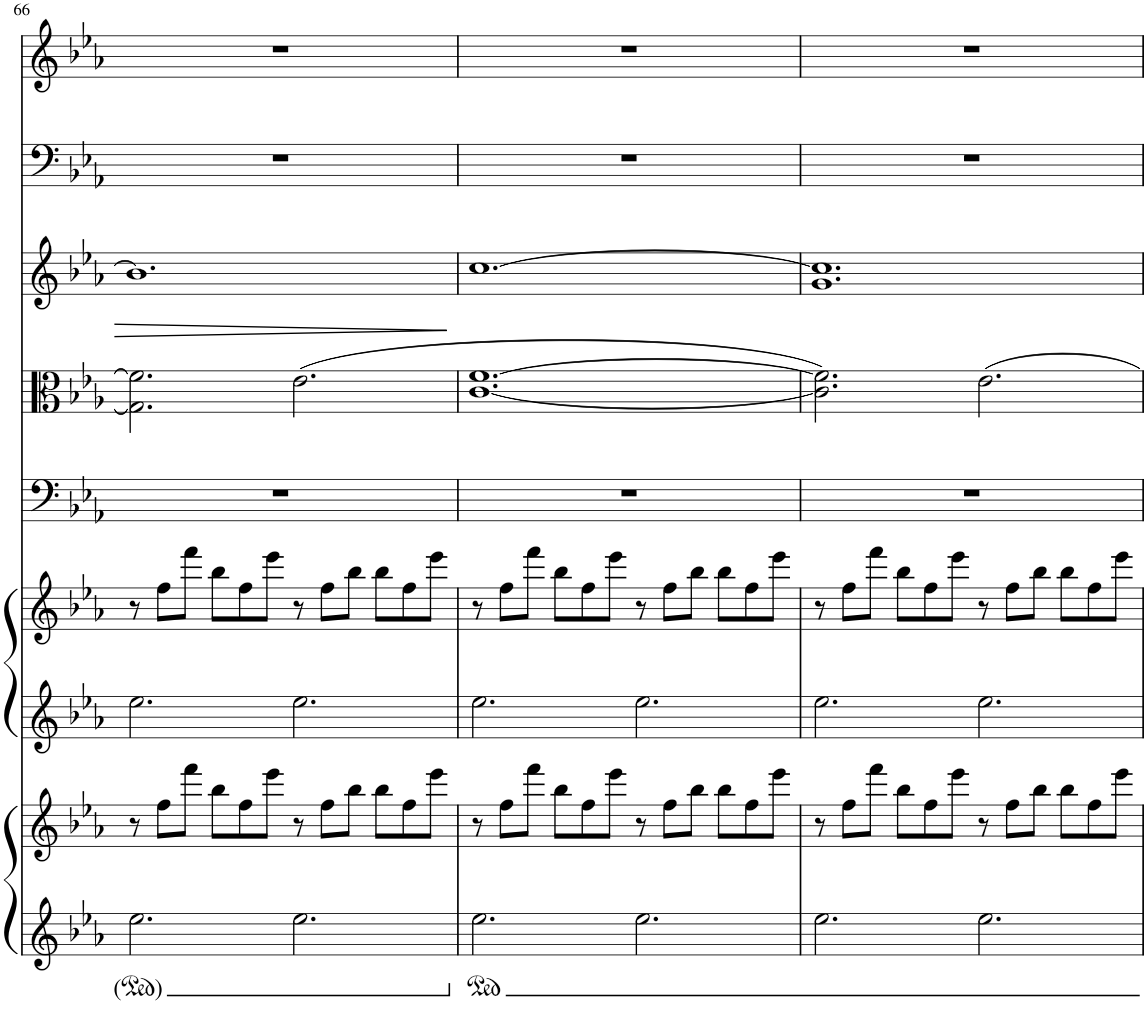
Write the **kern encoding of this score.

**kern	**kern	**kern	**kern	**kern	**kern	**kern	**kern	**kern
*part7	*part7	*part6	*part6	*part5	*part4	*part3	*part2	*part1
*staff9	*staff8	*staff7	*staff6	*staff5	*staff4	*staff3	*staff2	*staff1
*I"Piano	*	*I"Harp	*	*I"Violoncello	*I"Viola	*I"Women	*I"Bassoon	*I"Oboe
*I'Pno	*	*I'Hp	*	*I'Vc	*I'Vla	*	*I'Bsn	*I'Ob
!!LO:PB:g=z
*clefF4	*clefG2	*clefF4	*clefG2	*clefF4	*clefC3	*clefG2	*clefF4	*clefG2
*k[b-e-a-]	*k[b-e-a-]	*k[b-e-a-]	*k[b-e-a-]	*k[b-e-a-]	*k[b-e-a-]	*k[b-e-a-]	*k[b-e-a-]	*k[b-e-a-]
*M12/8	*M12/8	*M12/8	*M12/8	*M12/8	*M12/8	*M12/8	*M12/8	*M12/8
=66	=66	=66	=66	=66	=66	=66	=66	=66
2.ee-\	8r	2.ee-\	8r	1.r	2.G\] 2.f\]	1.b-]	1.r	1.r
.	8ff\L	.	8ff\L	.	.	.	.	.
.	8fff\J	.	8fff\J	.	.	.	.	.
.	8bb-\L	.	8bb-\L	.	.	.	.	.
.	8ff\	.	8ff\	.	.	.	.	.
.	8eee-\J	.	8eee-\J	.	.	.	.	.
2.ee-\	8r	2.ee-\	8r	.	(2.e-\	.	.	.
.	8ff\L	.	8ff\L	.	.	.	.	.
.	8bb-\J	.	8bb-\J	.	.	.	.	.
.	8bb-\L	.	8bb-\L	.	.	.	.	.
.	8ff\	.	8ff\	.	.	.	.	.
.	8eee-\J	.	8eee-\J	.	.	.	.	.
=67	=67	=67	=67	=67	=67	=67	=67	=67
2.ee-\	8r	2.ee-\	8r	1.r	[1.c [1.f	[1.cc	1.r	1.r
.	8ff\L	.	8ff\L	.	.	.	.	.
.	8fff\J	.	8fff\J	.	.	.	.	.
.	8bb-\L	.	8bb-\L	.	.	.	.	.
.	8ff\	.	8ff\	.	.	.	.	.
.	8eee-\J	.	8eee-\J	.	.	.	.	.
2.ee-\	8r	2.ee-\	8r	.	.	.	.	.
.	8ff\L	.	8ff\L	.	.	.	.	.
.	8bb-\J	.	8bb-\J	.	.	.	.	.
.	8bb-\L	.	8bb-\L	.	.	.	.	.
.	8ff\	.	8ff\	.	.	.	.	.
.	8eee-\J	.	8eee-\J	.	.	.	.	.
=68	=68	=68	=68	=68	=68	=68	=68	=68
2.ee-\	8r	2.ee-\	8r	1.r	2.c\] 2.f\])	1.g 1.cc]	1.r	1.r
.	8ff\L	.	8ff\L	.	.	.	.	.
.	8fff\J	.	8fff\J	.	.	.	.	.
.	8bb-\L	.	8bb-\L	.	.	.	.	.
.	8ff\	.	8ff\	.	.	.	.	.
.	8eee-\J	.	8eee-\J	.	.	.	.	.
2.ee-\	8r	2.ee-\	8r	.	2.e-\	.	.	.
.	8ff\L	.	8ff\L	.	.	.	.	.
.	8bb-\J	.	8bb-\J	.	.	.	.	.
.	8bb-\L	.	8bb-\L	.	.	.	.	.
.	8ff\	.	8ff\	.	.	.	.	.
.	8eee-\J	.	8eee-\J	.	.	.	.	.
=	=	=	=	=	=	=	=	=
*-	*-	*-	*-	*-	*-	*-	*-	*-
